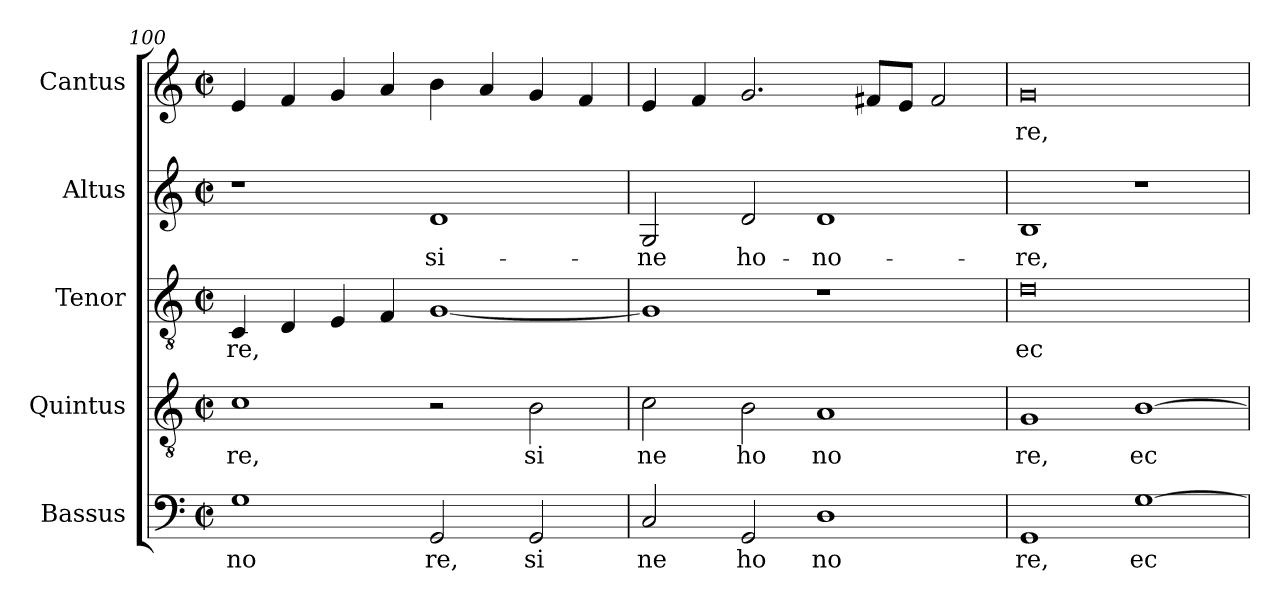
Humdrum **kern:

**kern	**text	**kern	**text	**kern	**text	**kern	**text	**kern	**text
*part5	*part5	*part4	*part4	*part3	*part3	*part2	*part2	*part1	*part1
*staff5	*staff5	*staff4	*staff4	*staff3	*staff3	*staff2	*staff2	*staff1	*staff1
*I"Bassus	*	*I"Quintus	*	*I"Tenor	*	*I"Altus	*	*I"Cantus	*
!!LO:PB:g=z
*clefF4	*	*clefGv2	*	*clefGv2	*	*clefG2	*	*clefG2	*
*k[]	*	*k[]	*	*k[]	*	*k[]	*	*k[]	*
*C:	*	*C:	*	*C:	*	*C:	*	*C:	*
*M2/2	*	*M2/2	*	*M2/2	*	*M2/2	*	*M2/2	*
*met(c|)	*	*met(c|)	*	*met(c|)	*	*met(c|)	*	*met(c|)	*
=100	=100	=100	=100	=100	=100	=100	=100	=100	=100
!	!LO:LY:b:cj	!	!LO:LY:b:cj	!	!LO:LY:b:cj	!	!	!	!LO:LY:b:cj
1G	no	1c	re,	4C/	re,	1r	.	4e/	.
!	!	!	!	!	!LO:LY:b:cj	!	!	!	!LO:LY:b:cj
.	.	.	.	4D/	.	.	.	4f/	.
!	!	!	!	!	!LO:LY:b:cj	!	!	!	!LO:LY:b:cj
.	.	.	.	4E/	.	.	.	4g/	.
!	!	!	!	!	!LO:LY:b:cj	!	!	!	!LO:LY:b:cj
.	.	.	.	4F/	.	.	.	4a/	.
!	!LO:LY:b:cj	!	!	!	!LO:LY:b:cj	!	!LO:LY:b:cj	!	!LO:LY:b:cj
2GG/	re,	2r	.	[<1G	.	1d	si-	4b\	.
!	!	!	!	!	!	!	!	!	!LO:LY:b:cj
.	.	.	.	.	.	.	.	4a/	.
!	!LO:LY:b:cj	!	!LO:LY:b:cj	!	!	!	!	!	!LO:LY:b:cj
2GG/	si	2B\	si	.	.	.	.	4g/	.
!	!	!	!	!	!	!	!	!	!LO:LY:b:cj
.	.	.	.	.	.	.	.	4f/	.
=101	=101	=101	=101	=101	=101	=101	=101	=101	=101
!	!LO:LY:b:cj	!	!LO:LY:b:cj	!	!LO:LY:b:cj	!	!LO:LY:b:cj	!	!LO:LY:b:cj
2C/	ne	2c\	ne	1G]	.	2G/	-ne	4e/	.
!	!	!	!	!	!	!	!	!	!LO:LY:b:cj
.	.	.	.	.	.	.	.	4f/	.
!	!LO:LY:b:cj	!	!LO:LY:b:cj	!	!	!	!LO:LY:b:cj	!	!LO:LY:b:cj
2GG/	ho	2B\	ho	.	.	2d/	ho-	2.g/	.
!	!LO:LY:b:cj	!	!LO:LY:b:cj	!	!	!	!LO:LY:b:cj	!	!
1D	no	1A	no	1r	.	1d	-no-	.	.
!	!	!	!	!	!	!	!	!	!LO:LY:b:cj
.	.	.	.	.	.	.	.	8f#/L	.
!	!	!	!	!	!	!	!	!	!LO:LY:b:cj
.	.	.	.	.	.	.	.	8e/J	.
!	!	!	!	!	!	!	!	!	!LO:LY:b:cj
.	.	.	.	.	.	.	.	2f#/	.
=102	=102	=102	=102	=102	=102	=102	=102	=102	=102
!	!LO:LY:b:cj	!	!LO:LY:b:cj	!	!LO:LY:b:cj	!	!LO:LY:b:cj	!	!LO:LY:b:cj
1GG	re,	1G	re,	0d	ec-	1B	-re,	0g	re,
!	!LO:LY:b:cj	!	!LO:LY:b:cj	!	!	!	!	!	!
[>1G	ec	[>1B	ec	.	.	1r	.	.	.
=	=	=	=	=	=	=	=	=	=
*-	*-	*-	*-	*-	*-	*-	*-	*-	*-
